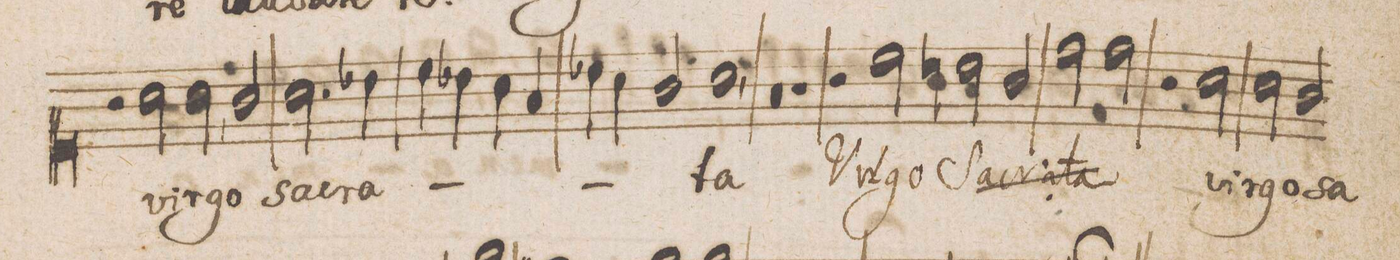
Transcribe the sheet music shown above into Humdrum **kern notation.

**kern	**text
*I"Canto.	*
*clefC1	*
*k[]	*
*met(C|)	*
*M2/1	*
2r	.
2a\	vir-
=22-	=22-
2a,<\	-go
2g/	sa-
2.a\	-cra-
4b-X\	.
=23-	=23-
4cc\	.
4b-X\	.
4a\	.
4f/	.
4b-\	.
4a\	.
2g/	.
=24-	=24-
1a,<	-ta
0r	.
=25-	=25-
1r	.
=26-	=26-
2r	.
2cc\	Vir-
2bn\	-go
2g/	Sa-
=27-	=27-
2dd\	-cra-
2dd\	-ta
2r	.
2a\	vir-
=28-	=28-
2a\	-go
2g/	sa-
*-	*-
